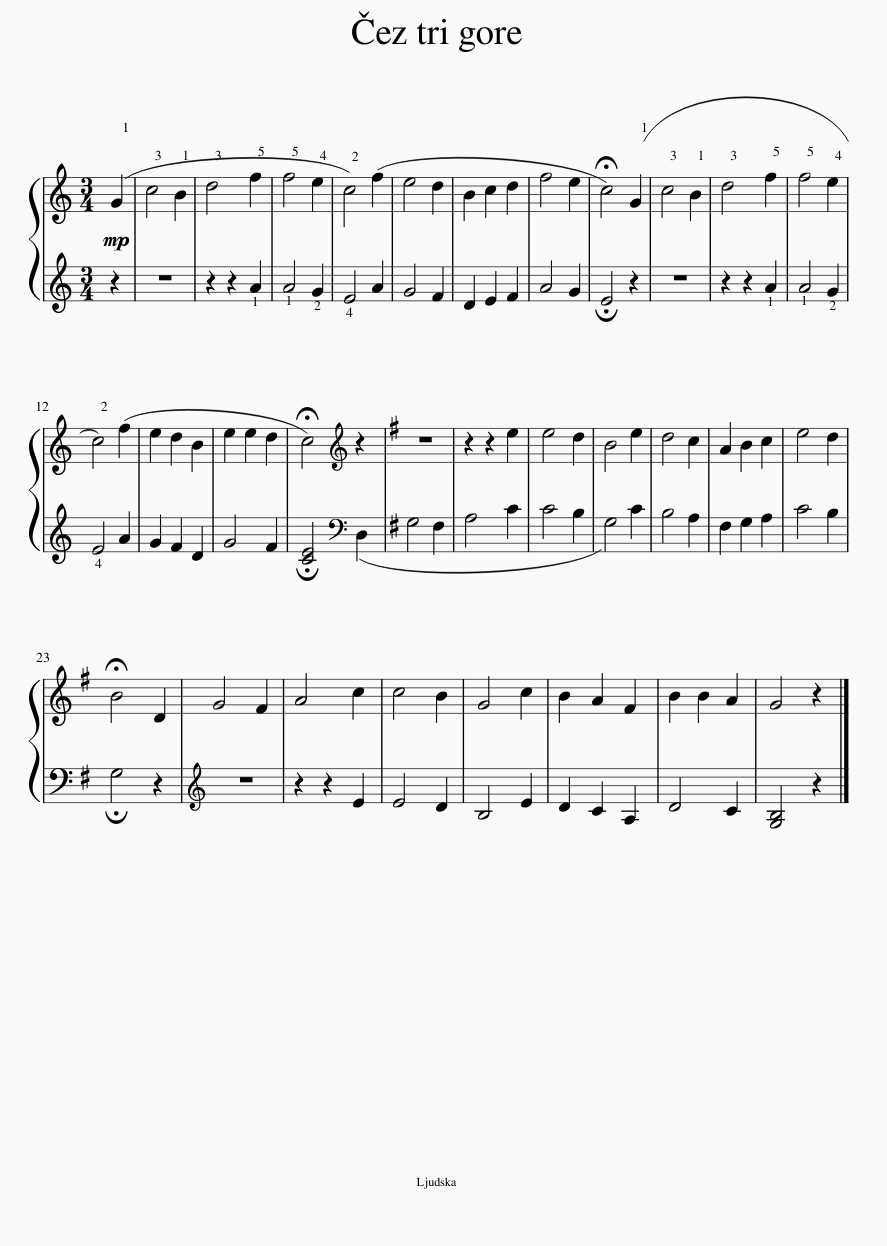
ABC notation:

X:1
%%score { 1 | 2 }
L:1/8
M:3/4
I:linebreak $
K:C
V:1 treble
V:2 treble
V:1
!mp! (!1!G2 | !3!c4 !1!B2 | !3!d4 !5!f2 | !5!f4 !4!e2 | !2!c4) (f2 | %5
 e4 d2 | B2 c2 d2 | f4 e2 | !fermata!c4) (!1!G2 | !3!c4 !1!B2 | %10
 !3!d4 !5!f2 | !5!f4 !4!e2 |$ !2!c4) (f2 | e2 d2 B2 | e2 e2 d2 | %15
 !fermata!c4)[K:treble] z2 |[K:G] z6 | z2 z2 e2 | e4 d2 | B4 e2 | %20
 d4 c2 | A2 B2 c2 | e4 d2 |$ !fermata!B4 D2 | G4 F2 | %25
 A4 c2 | c4 B2 | G4 c2 | B2 A2 F2 | B2 B2 A2 | %30
 G4 z2 |] %31
V:2
 z2 | z6 | z2 z2 !1!A2 | !1!A4 !2!G2 | !4!G4 A2 | %5
 G4 F2 | D2 E2 F2 | A4 G2 | !fermata!E4 z2 | z6 | %10
 z2 z2 !1!A2 | !1!A4 !2!G2 |$ !4!G4 A2 | G2 F2 D2 | G4 F2 | %15
 !fermata![CE]4[K:bass] (D,2 |[K:G] G,4 F,2 | A,4 C2 | C4 B,2 | G,4) C2 | %20
 B,4 A,2 | F,2 G,2 A,2 | C4 B,2 |$ !fermata!G,4 z2 |[K:treble] z6 | %25
 z2 z2 E2 | E4 D2 | B,4 E2 | D2 C2 A,2 | D4 C2 | %30
 [G,B,]4 z2 |] %31
